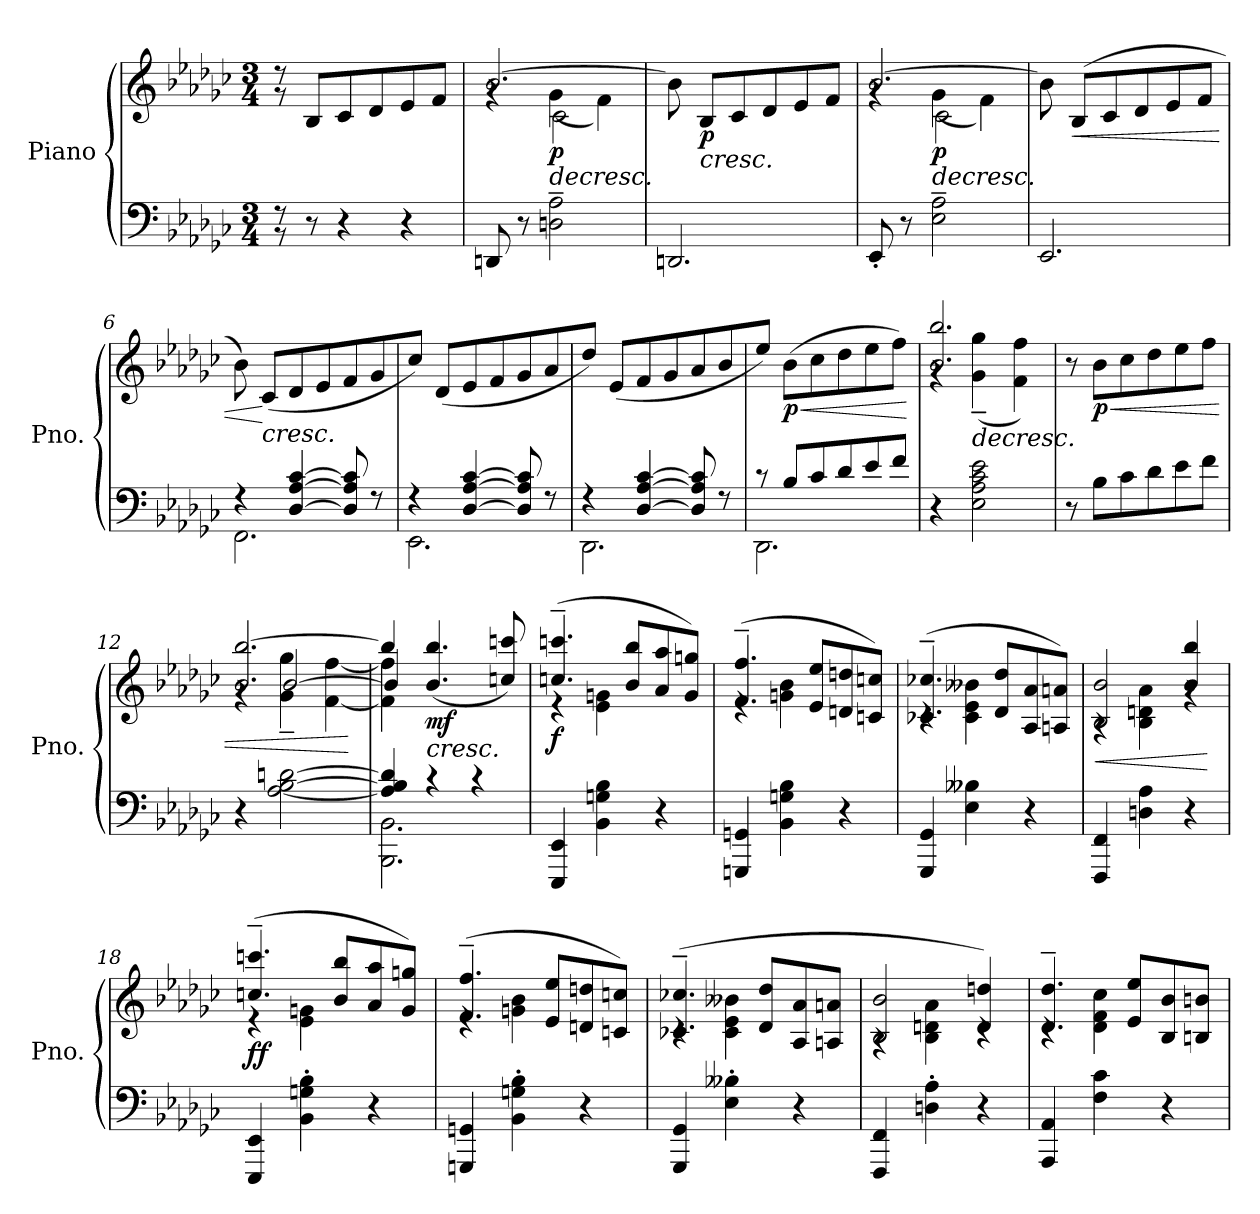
**kern	**kern	**dynam
*part1	*part1	*part1
*staff2	*staff1	*staff1/2
*I"Piano	*	*
*I'Pno.	*	*
*clefF4	*clefG2	*
*k[b-e-a-d-g-c-]	*k[b-e-a-d-g-c-]	*
*M3/4	*M3/4	*
=1	=1	=1
*^	*^	*
8r	8r	8r	8r	.
8r	2ryy	8B-/L	2ryy	.
4r	.	8c-/	.	.
.	.	8d-/	.	.
4r	.	8e-/	.	.
.	8ryy	8f/J	8ryy	.
*v	*v	*	*	*
=2	=2	=2	=2
*	*	*^	*
8DDn/	[2.b-/	4rg	4ryy	.
8r	.	.	.	.
!	!	!	!	!LO:HP:b
!	!	!	!	!LO:DY:n=1:b
2Dn\~ 2A-\~	.	(>4g-\	2c-\	> p
.	.	4f\)	.	.
*	*v	*v	*v	*
=3	=3	=3
2.DDn/	8b-\]	.
!	!	!LO:HP:b
!	!	!LO:DY:n=1:b
.	8B-/L	< p
.	8c-/	.
.	8d-/	.
.	8e-/	.
.	8f/J	.
=4	=4	=4
*	*^	*
*	*	*^	*
8EE-'/	[2.b-/	4rg	4ryy	.
8r	.	.	.	.
!	!	!	!	!LO:HP:n=1:b
!	!	!	!	!LO:DY:n=1:b
2E-\~ 2A-\~	.	(>4g-\	2c-\	] > p
.	.	4f\)	.	.
*	*v	*v	*v	*
!!LO:LB:g=z
=5	=5	=5
2.EE-/	8b-\]	.
!	!	!LO:HP:b
.	(>8B-/L	<
.	8c-/	.
.	8d-/	.
.	8e-/	.
.	8f/J	.
=6	=6	=6
*^	*	*
4r	2.FF\	8b-\)	.
!	!	!LO:TX:b:i:t=cresc.	!
.	.	(<8c-/L	[
[4D-/ [4A-/ [4c-/	.	8d-/	.
.	.	8e-/	.
8D-/] 8A-/] 8c-/]	.	8f/	.
8r	.	8g-/	.
=7	=7	=7	=7
4r	2.EE-\	8cc-/J)	.
.	.	(<8d-/L	.
[4D-/ [4A-/ [4c-/	.	8e-/	.
.	.	8f/	.
8D-/] 8A-/] 8c-/]	.	8g-/	.
8r	.	8a-/	.
=8	=8	=8	=8
4r	2.DD-\	8dd-/J)	.
.	.	(<8e-/L	.
[4D-/ [4A-/ [4c-/	.	8f/	.
.	.	8g-/	.
8D-/] 8A-/] 8c-/]	.	8a-/	.
8r	.	8b-/	.
=9	=9	=9	=9
8r	2.DD-\	8ee-/J)	.
!	!	!	!LO:HP:b
!	!	!	!LO:DY:n=1:b
8B-/L	.	(>8b-\L	< p
8c-/	.	8cc-\	.
8d-/	.	8dd-\	.
8e-/	.	8ee-\	.
8f/J	.	8ff\J)	.
*v	*v	*	*
.	.	[
!!LO:LB:g=z
=10	=10	=10
*	*^	*
4r	2.b-/ 2.bb-/	4rg	.
!	!	!	!LO:HP:b
2E-\ 2A-\ 2c-\ 2e-\	.	(<4g-\~ 4gg-\~	>
.	.	4f\ 4ff\)	.
*	*v	*v	*
.	.	[
=11	=11	=11
8r	8r	.
!	!	!LO:HP:b
!	!	!LO:DY:n=1:b
8B-\L	8b-\L	< p
8c-\	8cc-\	.
8d-\	8dd-\	.
8e-\	8ee-\	.
8f\J	8ff\J	.
.	.	]
=12	=12	=12
*	*^	*
*	*	*^	*
4r	2.b-/ [2.bb-/	4rg	4ryy	.
[2A-\ [2B-\ [2dn\	.	4g-\~ 4gg-\~	[2b-/	.
.	.	[4f\ [4ff\	.	.
*	*v	*v	*v	*
.	.	[
=13	=13	=13
*^	*^	*
*	*	*	*^	*
4A-/] 4B-/] 4d/]	2.BBB-\ 2.BB-\	4bb-/]	4f\] 4ff\]	4b-/]	.
!	!	!	!	!	!LO:HP:b
!	!	!	!	!	!LO:DY:n=1:b
4r	.	(>4.b-/ 4.bb-/	2ryy	2ryy	< mf
4r	.	.	.	.	.
.	.	8ccn/ 8cccn/)	.	.	.
*v	*v	*	*	*	*
*	*v	*v	*v	*
.	.	]
=14	=14	=14
*	*^	*
!	!	!	!LO:DY:b
4EEE-/ 4EE-/	(>4.ccn/~ 4.cccn/~	4r	f
4BB-\ 4Gn\ 4B-\	.	4e-\ 4gn\	.
.	8b-/ 8bb-/L	.	.
4r	8a-/ 8aa-/	4ryy	.
.	8g/ 8ggn/J)	.	.
!!LO:LB:g=z	!!
=15	=15	=15	=15
4GGGn/ 4GGn/	(>4.f/~ 4.ff/~	4re	.
4BB-\ 4Gn\ 4B-\	.	4gn\ 4b-\	.
.	8e-/ 8ee-/L	.	.
4r	8dn/ 8ddn/	4ryy	.
.	8cn/ 8ccn/J)	.	.
=16	=16	=16	=16
4GGG-/ 4GG-/	(>4.c-X/~ 4.cc-X/~	4rc	.
4E-\ 4B--X\	.	4c-\ 4e-\ 4b--X\	.
.	8d-/ 8dd-/L	.	.
4r	8A-/ 8a-/	4ryy	.
.	8An/ 8an/J)	.	.
=17	=17	=17	=17
!	!	!	!LO:HP:b
4FFF/ 4FF/	2B-/ 2b-/	4rA	<
4Dn\ 4A-\	.	4B-\ 4dn\ 4a-\	.
4r	4b-/ 4bb-/	4rg	.
*	*v	*v	*
.	.	[
=18	=18	=18
*	*^	*
!	!	!	!LO:DY:b
4EEE-/ 4EE-/	(>4.ccn/~ 4.cccn/~	4r	ff
4BB-\' 4Gn\' 4B-\'	.	4e-\ 4gn\	.
.	8b-/ 8bb-/L	.	.
4r	8a-/ 8aa-/	4ryy	.
.	8g/ 8ggn/J)	.	.
=19	=19	=19	=19
4GGGn/ 4GGn/	(>4.f/~ 4.ff/~	4re	.
4BB-\' 4Gn\' 4B-\'	.	4gn\ 4b-\	.
.	8e-/ 8ee-/L	.	.
4r	8dn/ 8ddn/	4ryy	.
.	8cn/ 8ccn/J)	.	.
!!LO:LB:g=z	!!
=20	=20	=20	=20
4GGG-/ 4GG-/	(>4.c-X/~ 4.cc-X/~	4rc	.
4E-\' 4B--X\'	.	4c-\ 4e-\ 4b--X\	.
.	8d-/ 8dd-/L	.	.
4r	8A-/ 8a-/	4ryy	.
.	8An/ 8an/J	.	.
=21	=21	=21	=21
4FFF/ 4FF/	2B-/ 2b-/	4rA	.
4Dn\' 4A-\'	.	4B-\ 4dn\ 4a-\	.
4r	4d/ 4ddn/)	4rc	.
*	*v	*v	*
.	.	[
=22	=22	=22
*	*^	*
4AAA-/ 4AA-/	4.d-/~ 4.dd-/~	4rc	.
4F\ 4c-\	.	4d-\ 4f\ 4cc-\	.
.	8e-/ 8ee-/L	.	.
4r	8B-/ 8b-/	4ryy	.
.	8Bn/ 8bn/J	.	.
*	*v	*v	*
=	=	=
*-	*-	*-
